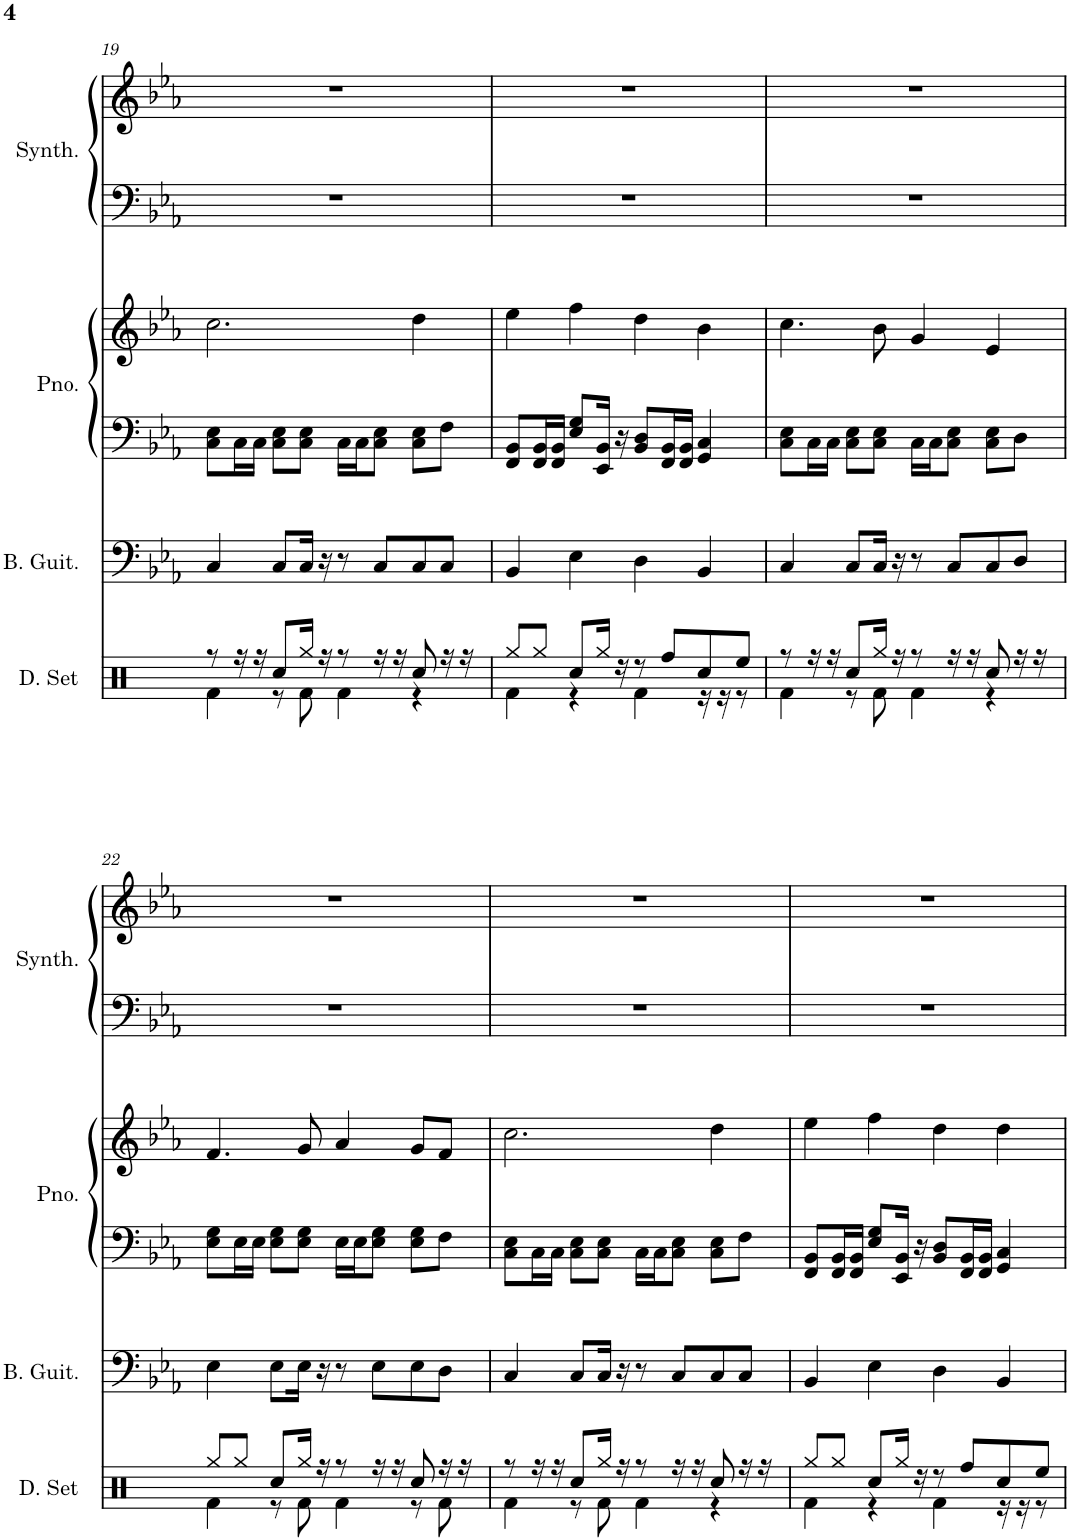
**kern	**kern	**kern	**kern	**kern	**kern
*part4	*part3	*part2	*part2	*part1	*part1
*staff6	*staff5	*staff4	*staff3	*staff2	*staff1
*I"Drumset	*I"Bass Guitar	*I"Piano	*	*I"Sci-fi Synthesizer	*
*I'D. Set	*I'B. Guit.	*I'Pno.	*	*I'Synth.	*
!!LO:PB:g=z
*clefX	*clefF4	*clefF4	*clefG2	*clefF4	*clefG2
*	*Trd7c12	*	*	*	*
*k[]	*k[b-e-a-]	*k[b-e-a-]	*k[b-e-a-]	*k[b-e-a-]	*k[b-e-a-]
*M4/4	*M4/4	*M4/4	*M4/4	*M4/4	*M4/4
=19	=19	=19	=19	=19	=19
*^	*	*	*	*	*
8r	4Rf\	4C/	8C\ 8E-\L	2.cc\	1r	1r
16r	.	.	16C\L	.	.	.
16r	.	.	16C\JJ	.	.	.
8Rcc/L	8r	8C/L	8C\ 8E-\L	.	.	.
16Rgg/Jk	8Rf\	16C/Jk	8C\ 8E-\J	.	.	.
16r	.	16r	.	.	.	.
8r	4Rf\	8r	16C\LL	.	.	.
.	.	.	16C\J	.	.	.
16r	.	8C/L	8C\ 8E-\J	.	.	.
16r	.	.	.	.	.	.
8Rcc/	4r	8C/	8C\ 8E-\L	4dd\	.	.
16r	.	8C/J	8F\J	.	.	.
16r	.	.	.	.	.	.
=20	=20	=20	=20	=20	=20	=20
8Rgg/L	4Rf\	4BB-/	8FF/ 8BB-/L	4ee-\	1r	1r
8Rgg/J	.	.	16FF/ 16BB-/L	.	.	.
.	.	.	16FF/ 16BB-/JJ	.	.	.
8Rcc/L	4r	4E-\	8E-/ 8G/L	4ff\	.	.
16Rgg/Jk	.	.	16EE-/ 16BB-/Jk	.	.	.
16r	.	.	16r	.	.	.
8r	4Rf\	4D\	8BB-/ 8D/L	4dd\	.	.
8Rff/L	.	.	16FF/ 16BB-/L	.	.	.
.	.	.	16FF/ 16BB-/JJ	.	.	.
8Rcc/	16r	4BB-/	4GG/ 4C/	4b-\	.	.
.	16r	.	.	.	.	.
8Ree/J	8r	.	.	.	.	.
=21	=21	=21	=21	=21	=21	=21
8r	4Rf\	4C/	8C\ 8E-\L	4.cc\	1r	1r
16r	.	.	16C\L	.	.	.
16r	.	.	16C\JJ	.	.	.
8Rcc/L	8r	8C/L	8C\ 8E-\L	.	.	.
16Rgg/Jk	8Rf\	16C/Jk	8C\ 8E-\J	8b-\	.	.
16r	.	16r	.	.	.	.
8r	4Rf\	8r	16C\LL	4g/	.	.
.	.	.	16C\J	.	.	.
16r	.	8C/L	8C\ 8E-\J	.	.	.
16r	.	.	.	.	.	.
8Rcc/	4r	8C/	8C\ 8E-\L	4e-/	.	.
16r	.	8D/J	8D\J	.	.	.
16r	.	.	.	.	.	.
!!LO:LB:g=z
=22	=22	=22	=22	=22	=22	=22
8Rgg/L	4Rf\	4E-\	8E-\ 8G\L	4.f/	1r	1r
8Rgg/J	.	.	16E-\L	.	.	.
.	.	.	16E-\JJ	.	.	.
8Rcc/L	8r	8E-\L	8E-\ 8G\L	.	.	.
16Rgg/Jk	8Rf\	16E-\Jk	8E-\ 8G\J	8g/	.	.
16r	.	16r	.	.	.	.
8r	4Rf\	8r	16E-\LL	4a-/	.	.
.	.	.	16E-\J	.	.	.
16r	.	8E-\L	8E-\ 8G\J	.	.	.
16r	.	.	.	.	.	.
8Rcc/	8r	8E-\	8E-\ 8G\L	8g/L	.	.
16r	8Rf\	8D\J	8F\J	8f/J	.	.
16r	.	.	.	.	.	.
=23	=23	=23	=23	=23	=23	=23
8r	4Rf\	4C/	8C\ 8E-\L	2.cc\	1r	1r
16r	.	.	16C\L	.	.	.
16r	.	.	16C\JJ	.	.	.
8Rcc/L	8r	8C/L	8C\ 8E-\L	.	.	.
16Rgg/Jk	8Rf\	16C/Jk	8C\ 8E-\J	.	.	.
16r	.	16r	.	.	.	.
8r	4Rf\	8r	16C\LL	.	.	.
.	.	.	16C\J	.	.	.
16r	.	8C/L	8C\ 8E-\J	.	.	.
16r	.	.	.	.	.	.
8Rcc/	4r	8C/	8C\ 8E-\L	4dd\	.	.
16r	.	8C/J	8F\J	.	.	.
16r	.	.	.	.	.	.
=24	=24	=24	=24	=24	=24	=24
8Rgg/L	4Rf\	4BB-/	8FF/ 8BB-/L	4ee-\	1r	1r
8Rgg/J	.	.	16FF/ 16BB-/L	.	.	.
.	.	.	16FF/ 16BB-/JJ	.	.	.
8Rcc/L	4r	4E-\	8E-/ 8G/L	4ff\	.	.
16Rgg/Jk	.	.	16EE-/ 16BB-/Jk	.	.	.
16r	.	.	16r	.	.	.
8r	4Rf\	4D\	8BB-/ 8D/L	4dd\	.	.
8Rff/L	.	.	16FF/ 16BB-/L	.	.	.
.	.	.	16FF/ 16BB-/JJ	.	.	.
8Rcc/	16r	4BB-/	4GG/ 4C/	4dd\	.	.
.	16r	.	.	.	.	.
8Ree/J	8r	.	.	.	.	.
*v	*v	*	*	*	*	*
=	=	=	=	=	=
*-	*-	*-	*-	*-	*-
